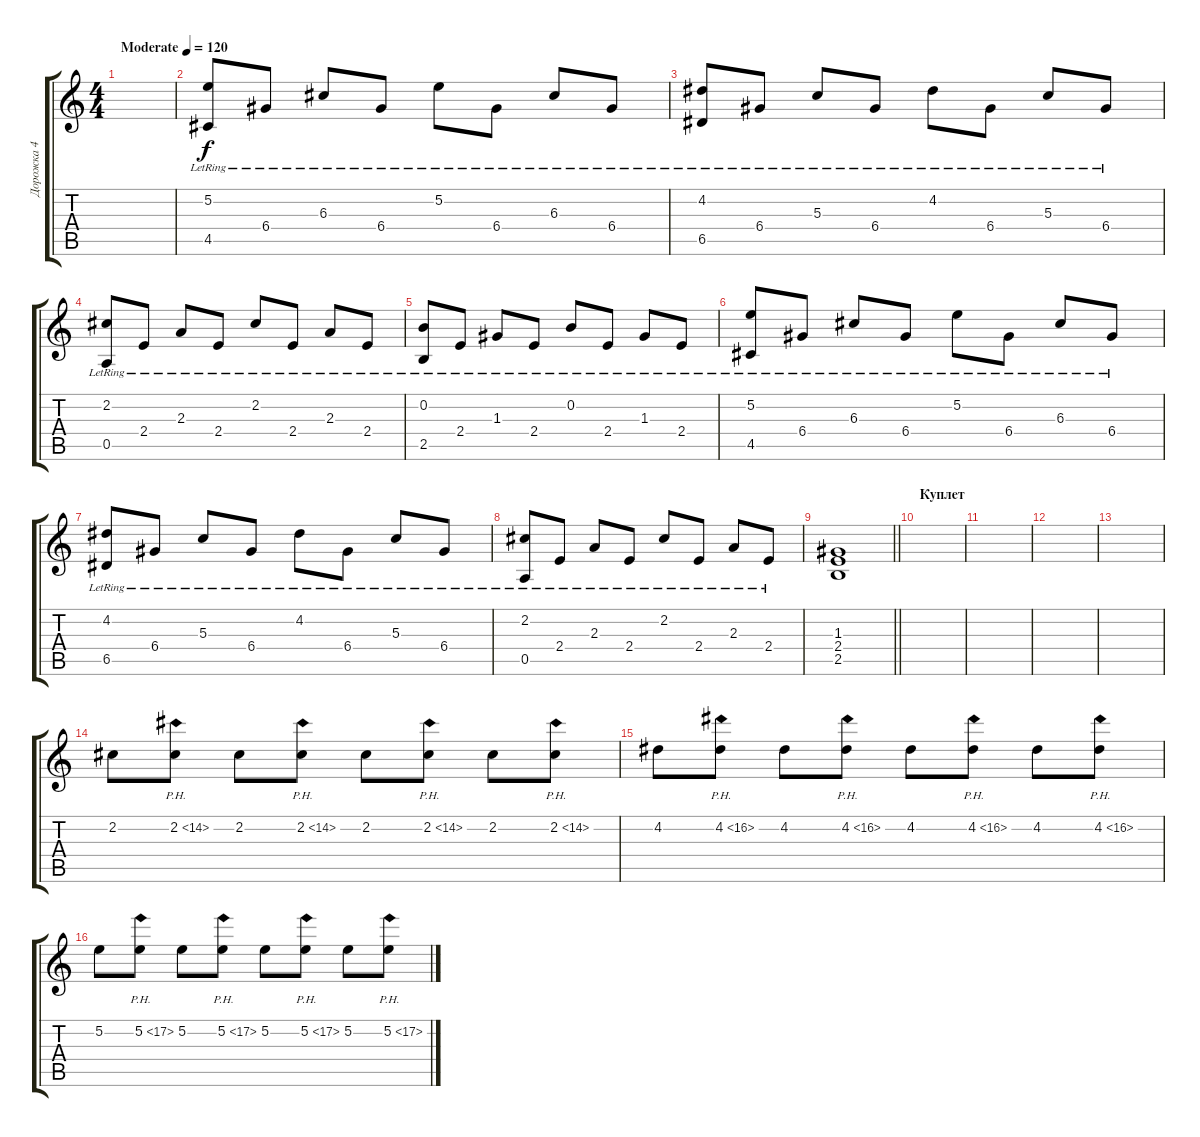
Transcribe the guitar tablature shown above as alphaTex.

\track ("Дорожка 4" "Дорожка 4") {instrument electricguitarclean}
\staff {score tabs}
\tuning (E4 B3 G3 D3 A2 E2) {hide}
\ts (4 4)
\tempo (120 "Moderate")
\clef g2
\ks c
|
(5.2{lr} 4.5{lr}).8 6.4{lr}.8 6.3{lr}.8 6.4{lr}.8 5.2{lr}.8 6.4{lr}.8 6.3{lr}.8 6.4{lr}.8 |
(4.2{lr} 6.5{lr}).8 6.4{lr}.8 5.3{lr}.8 6.4{lr}.8 4.2{lr}.8 6.4{lr}.8 5.3{lr}.8 6.4{lr}.8 |
(2.2{lr} 0.5{lr}).8 2.4{lr}.8 2.3{lr}.8 2.4{lr}.8 2.2{lr}.8 2.4{lr}.8 2.3{lr}.8 2.4{lr}.8 |
(0.2{lr} 2.5{lr}).8 2.4{lr}.8 1.3{lr}.8 2.4{lr}.8 0.2{lr}.8 2.4{lr}.8 1.3{lr}.8 2.4{lr}.8 |
(5.2{lr} 4.5{lr}).8 6.4{lr}.8 6.3{lr}.8 6.4{lr}.8 5.2{lr}.8 6.4{lr}.8 6.3{lr}.8 6.4{lr}.8 |
(4.2{lr} 6.5{lr}).8 6.4{lr}.8 5.3{lr}.8 6.4{lr}.8 4.2{lr}.8 6.4{lr}.8 5.3{lr}.8 6.4{lr}.8 |
(2.2{lr} 0.5{lr}).8 2.4{lr}.8 2.3{lr}.8 2.4{lr}.8 2.2{lr}.8 2.4{lr}.8 2.3{lr}.8 2.4{lr}.8 |
\barLineRight lightlight
(1.3 2.4 2.5).1 |
\section ("" "Куплет")
|
|
|
|
2.2.8 2.2{ph 12}.8 2.2.8 2.2{ph 12}.8 2.2.8 2.2{ph 12}.8 2.2.8 2.2{ph 12}.8 |
4.2.8 4.2{ph 12}.8 4.2.8 4.2{ph 12}.8 4.2.8 4.2{ph 12}.8 4.2.8 4.2{ph 12}.8 |
5.2.8 5.2{ph 12}.8 5.2.8 5.2{ph 12}.8 5.2.8 5.2{ph 12}.8 5.2.8 5.2{ph 12}.8
